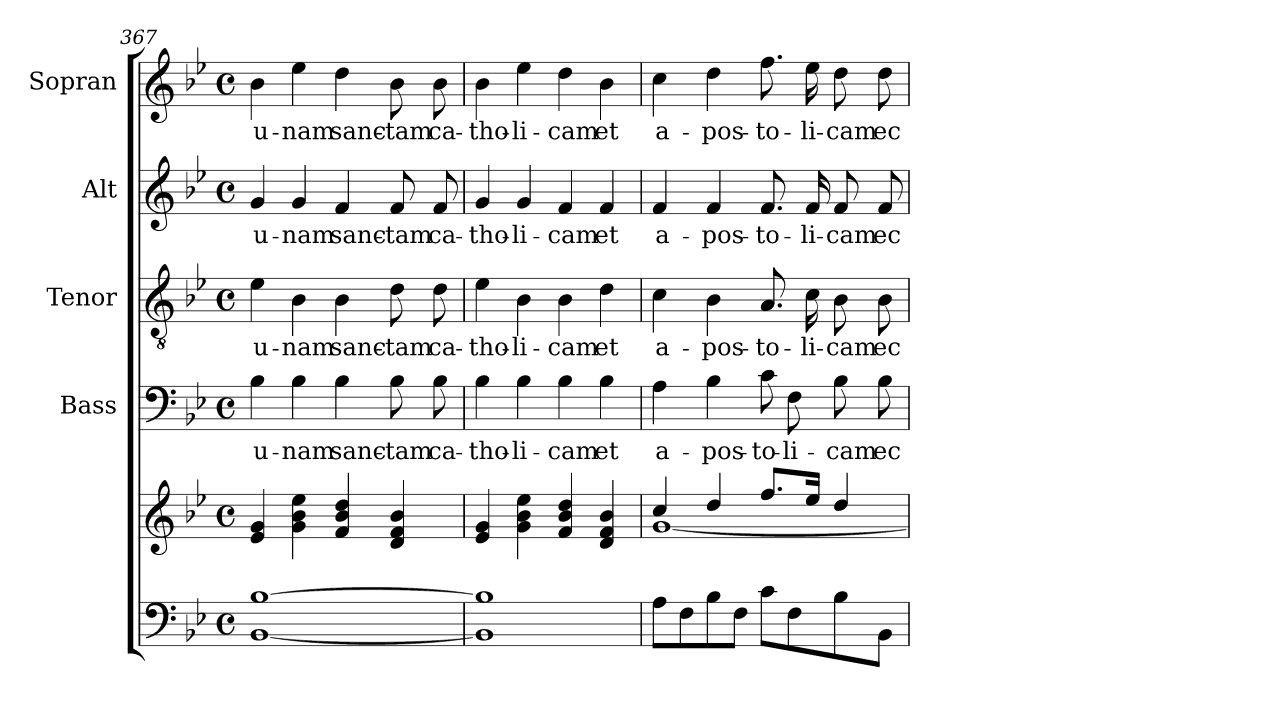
**kern	**kern	**kern	**text	**kern	**text	**kern	**text	**kern	**text
*part5	*part5	*part4	*part4	*part3	*part3	*part2	*part2	*part1	*part1
*staff6	*staff5	*staff4	*staff4	*staff3	*staff3	*staff2	*staff2	*staff1	*staff1
*	*	*I"Bass	*	*I"Tenor	*	*I"Alt	*	*I"Sopran	*
*	*	*I'B.	*	*I'T.	*	*I'A.	*	*I'S.	*
*clefF4	*clefG2	*clefF4	*	*clefGv2	*	*clefG2	*	*clefG2	*
*k[b-e-]	*k[b-e-]	*k[b-e-]	*	*k[b-e-]	*	*k[b-e-]	*	*k[b-e-]	*
*B-:	*B-:	*B-:	*	*B-:	*	*B-:	*	*B-:	*
*M4/4	*M4/4	*M4/4	*	*M4/4	*	*M4/4	*	*M4/4	*
*met(c)	*met(c)	*met(c)	*	*met(c)	*	*met(c)	*	*met(c)	*
=367	=367	=367	=367	=367	=367	=367	=367	=367	=367
!	!	!	!LO:LY:b	!	!LO:LY:b	!	!LO:LY:b	!	!LO:LY:b
[1BB- [1B-	4e-/ 4g/	4B-\	u-	4e-\	u-	4g/	u-	4b-\	u-
!	!	!	!LO:LY:b	!	!LO:LY:b	!	!LO:LY:b	!	!LO:LY:b
.	4g\ 4b-\ 4ee-\	4B-\	-nam	4B-\	-nam	4g/	-nam	4ee-\	-nam
!	!	!	!LO:LY:b	!	!LO:LY:b	!	!LO:LY:b	!	!LO:LY:b
.	4f/ 4b-/ 4dd/	4B-\	sanc-	4B-\	sanc-	4f/	sanc-	4dd\	sanc-
!	!	!	!LO:LY:b	!	!LO:LY:b	!	!LO:LY:b	!	!LO:LY:b
.	4d/ 4f/ 4b-/	8B-\	-tam	8d\	-tam	8f/	-tam	8b-\	-tam
!	!	!	!LO:LY:b	!	!LO:LY:b	!	!LO:LY:b	!	!LO:LY:b
.	.	8B-\	ca-	8d\	ca-	8f/	ca-	8b-\	ca-
=368	=368	=368	=368	=368	=368	=368	=368	=368	=368
!	!	!	!LO:LY:b	!	!LO:LY:b	!	!LO:LY:b	!	!LO:LY:b
1BB-] 1B-]	4e-/ 4g/	4B-\	-tho-	4e-\	-tho-	4g/	-tho-	4b-\	-tho-
!	!	!	!LO:LY:b	!	!LO:LY:b	!	!LO:LY:b	!	!LO:LY:b
.	4g\ 4b-\ 4ee-\	4B-\	-li-	4B-\	-li-	4g/	-li-	4ee-\	-li-
!	!	!	!LO:LY:b	!	!LO:LY:b	!	!LO:LY:b	!	!LO:LY:b
.	4f/ 4b-/ 4dd/	4B-\	-cam	4B-\	-cam	4f/	-cam	4dd\	-cam
!	!	!	!LO:LY:b	!	!LO:LY:b	!	!LO:LY:b	!	!LO:LY:b
.	4d/ 4f/ 4b-/	4B-\	et	4d\	et	4f/	et	4b-\	et
!!LO:LB:g=z
=369	=369	=369	=369	=369	=369	=369	=369	=369	=369
*	*^	*	*	*	*	*	*	*	*
!	!	!	!	!LO:LY:b	!	!LO:LY:b	!	!LO:LY:b	!	!LO:LY:b
8A\L	4cc/	[<1g	4A\	a-	4c\	a-	4f/	a-	4cc\	a-
8F\	.	.	.	.	.	.	.	.	.	.
!	!	!	!	!LO:LY:b	!	!LO:LY:b	!	!LO:LY:b	!	!LO:LY:b
8B-\	4dd/	.	4B-\	-pos-	4B-\	-pos-	4f/	-pos-	4dd\	-pos-
8F\J	.	.	.	.	.	.	.	.	.	.
!	!	!	!	!LO:LY:b	!	!LO:LY:b	!	!LO:LY:b	!	!LO:LY:b
8c\L	8.ff/L	.	8c\	-to-	8.A/	-to-	8.f/	-to-	8.ff\	-to-
!	!	!	!	!LO:LY:b	!	!	!	!	!	!
8F\	.	.	8F\	-li-	.	.	.	.	.	.
!	!	!	!	!	!	!LO:LY:b	!	!LO:LY:b	!	!LO:LY:b
.	16ee-/Jk	.	.	.	16c\	-li-	16f/	-li-	16ee-\	-li-
!	!	!	!	!LO:LY:b	!	!LO:LY:b	!	!LO:LY:b	!	!LO:LY:b
8B-\	4dd/	.	8B-\	-cam	8B-\	-cam	8f/	-cam	8dd\	-cam
!	!	!	!	!LO:LY:b	!	!LO:LY:b	!	!LO:LY:b	!	!LO:LY:b
8BB-\J	.	.	8B-\	ec-	8B-\	ec-	8f/	ec-	8dd\	ec-
*	*v	*v	*	*	*	*	*	*	*	*
=	=	=	=	=	=	=	=	=	=
*-	*-	*-	*-	*-	*-	*-	*-	*-	*-
